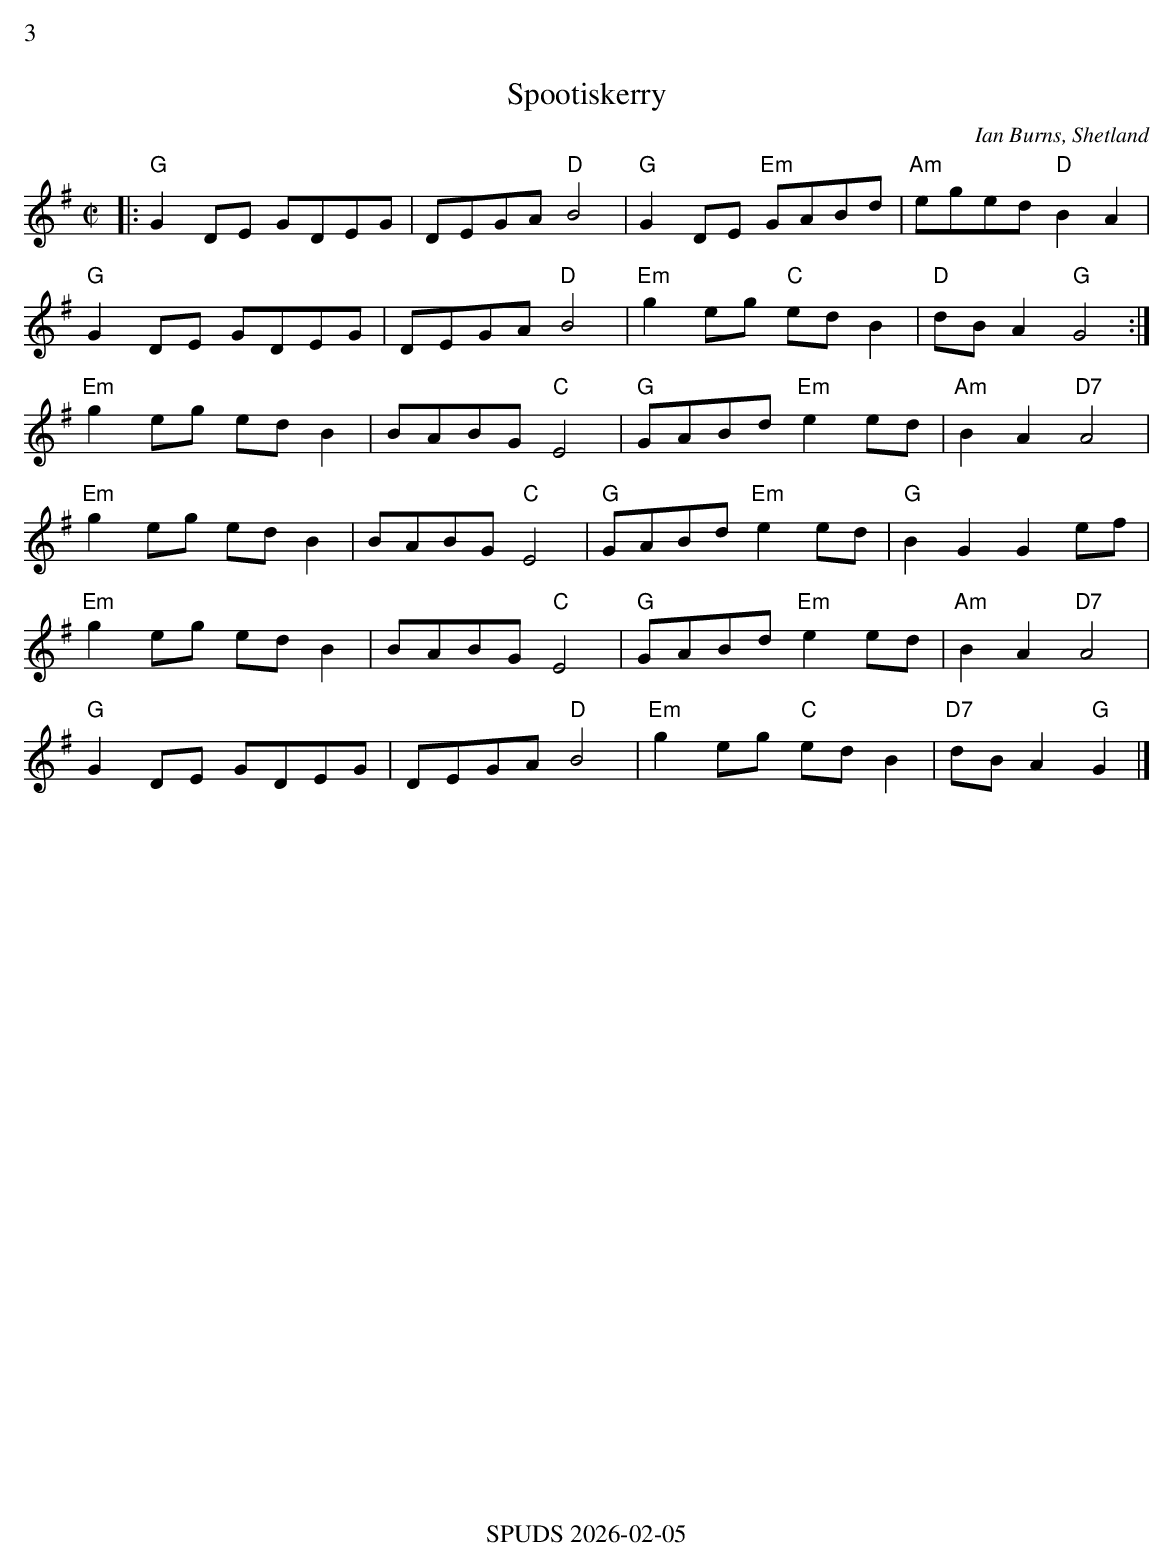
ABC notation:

X:1
%%text 3
T:Spootiskerry
C:Ian Burns, Shetland
M:C|
L:1/8
K:G
|:"G"G2 DE GDEG|DEGA "D"B4|"G"G2 DE "Em"GABd|"Am"eged "D"B2 A2|
"G"G2 DE GDEG|DEGA "D"B4|"Em"g2 eg "C"edB2|"D"dBA2 "G"G4:|
"Em"g2 eg ed B2|BABG "C"E4|"G"GABd "Em"e2ed|"Am"B2 A2 "D7"A4|
"Em"g2 eg ed B2|BABG "C"E4|"G"GABd "Em"e2ed|"G"B2 G2 G2 ef|
"Em"g2 eg ed B2|BABG"C" E4|"G"GABd "Em"e2ed|"Am"B2 A2 "D7"A4|
"G"G2 DE GDEG|DEGA "D"B4|"Em"g2 eg "C"edB2|"D7"dBA2 "G"G2|]
